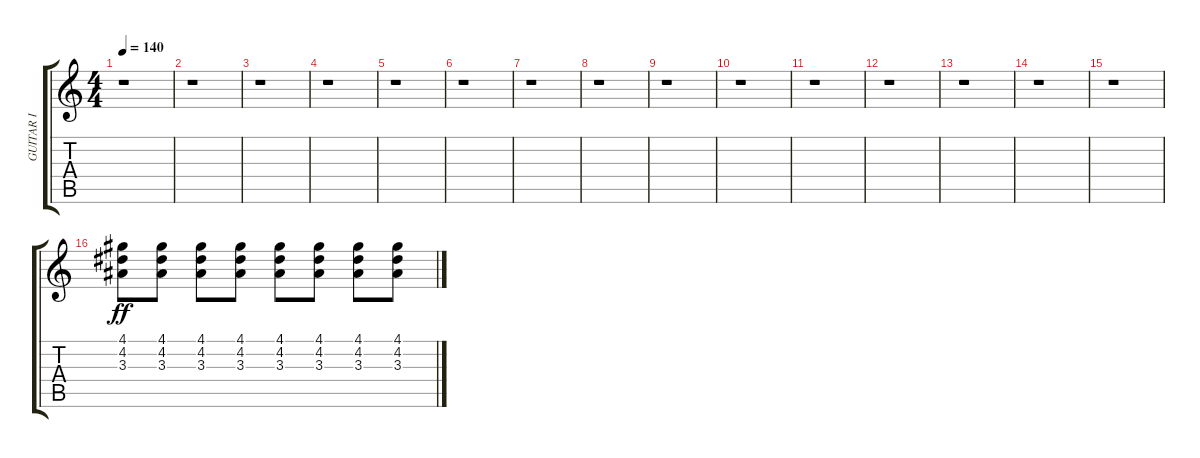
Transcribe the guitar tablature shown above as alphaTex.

\track ("GUITAR I" "GUITAR I") {instrument distortionguitar}
\staff {score tabs}
\tuning (E4 B3 G3 D3 A2 E2) {hide}
\ts (4 4)
\tempo 140
\clef g2
\ks c
r.1{dy f} |
r.1 |
r.1 |
r.1 |
r.1 |
r.1 |
r.1 |
r.1 |
r.1 |
r.1 |
r.1 |
r.1 |
r.1 |
r.1 |
r.1 |
(4.1 4.2 3.3).8{dy ff instrument mutedtrumpet} (4.1 4.2 3.3).8 (4.1 4.2 3.3).8 (4.1 4.2 3.3).8 (4.1 4.2 3.3).8 (4.1 4.2 3.3).8 (4.1 4.2 3.3).8 (4.1 4.2 3.3).8
